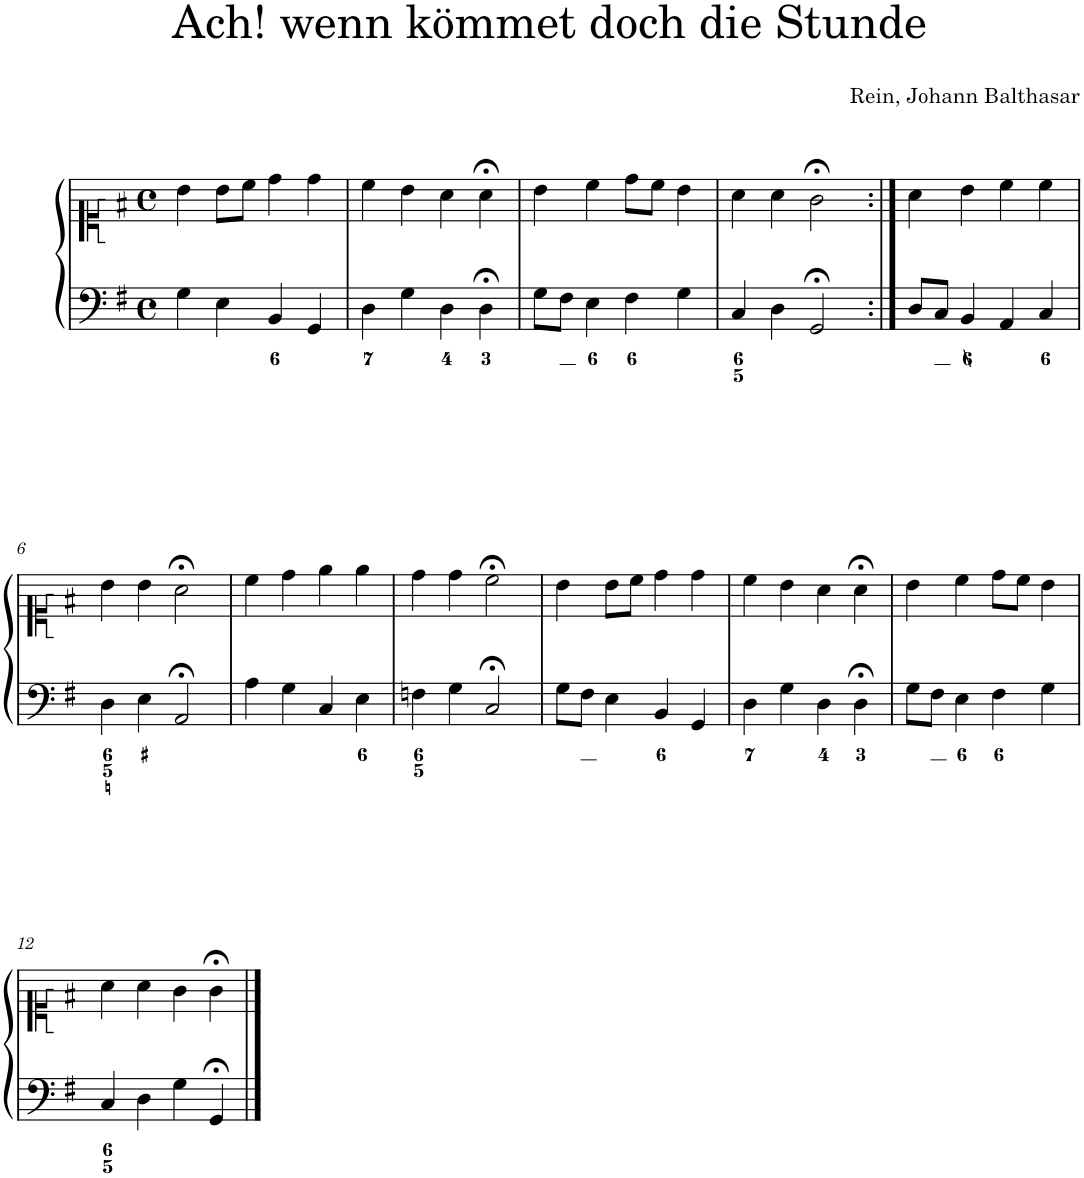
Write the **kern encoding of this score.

**kern	**kern
*part1	*part1
*staff2	*staff1
*I"Piano	*
*I'Pno.	*
*clefF4	*clefC1
*k[f#]	*k[f#]
*M4/4	*M4/4
*met(c)	*met(c)
=1	=1
4G\	4b\
4E\	8b\L
.	8cc\J
4BB/	4dd\
4GG/	4dd\
=2	=2
4D\	4cc\
4G\	4b\
4D\	4a\
4D;<\	4a;<\
=3	=3
8G\L	4b\
8F#\J	.
4E\	4cc\
4F#\	8dd\L
.	8cc\J
4G\	4b\
=4	=4
4C/	4a\
4D\	4a\
2GG;</	2g;<\
=5:|!	=5:|!
8D/L	4a\
8C/J	.
4BB/	4b\
4AA/	4cc\
4C/	4cc\
!!LO:LB:g=z
=6	=6
4D\	4b\
4E\	4b\
2AA;</	2a;<\
=7	=7
4A\	4cc\
4G\	4dd\
4C/	4ee\
4E\	4ee\
=8	=8
4Fn\	4dd\
4G\	4dd\
2C;</	2cc;<\
=9	=9
8G\L	4b\
8F#\J	.
4E\	8b\L
.	8cc\J
4BB/	4dd\
4GG/	4dd\
=10	=10
4D\	4cc\
4G\	4b\
4D\	4a\
4D;<\	4a;<\
=11	=11
8G\L	4b\
8F#\J	.
4E\	4cc\
4F#\	8dd\L
.	8cc\J
4G\	4b\
!!LO:LB:g=z
=12	=12
4C/	4a\
4D\	4a\
4G\	4g\
4GG;</	4g;<\
==	==
*-	*-
